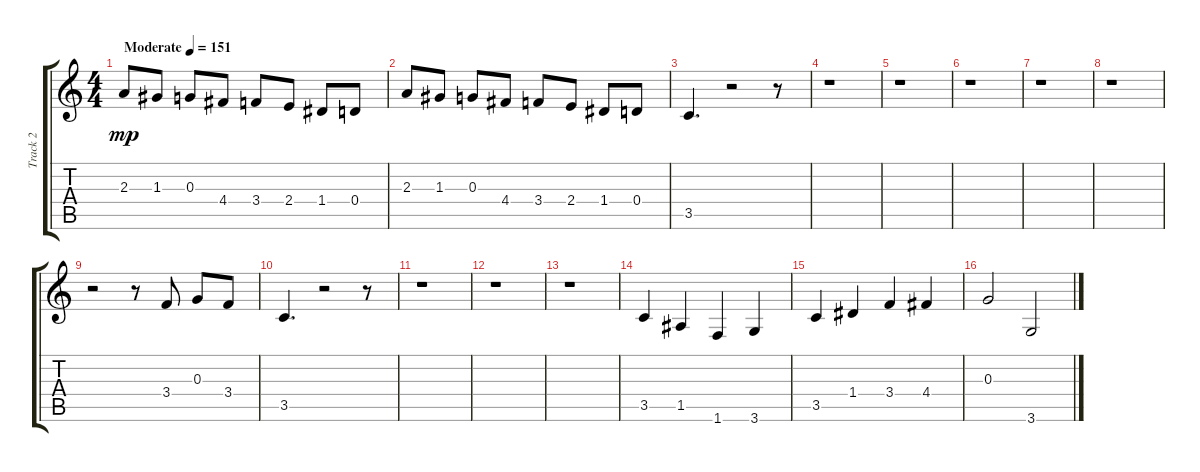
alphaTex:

\track ("Track 2" "Track 2") {instrument electricbassfinger}
\staff {score tabs}
\tuning (E4 B3 G3 D3 A2 E2) {hide}
\ts (4 4)
\tempo (151 "Moderate")
\clef g2
\ks c
2.3.8{dy mp instrument electricbassfinger} 1.3.8 0.3.8 4.4.8 3.4.8 2.4.8 1.4.8 0.4.8 |
2.3.8 1.3.8 0.3.8 4.4.8 3.4.8 2.4.8 1.4.8 0.4.8 |
3.5.4{d} r.2 r.8 |
r.1 |
r.1 |
r.1 |
r.1 |
r.1 |
r.2 r.8 3.4.8 0.3.8 3.4.8 |
3.5.4{d} r.2 r.8 |
r.1 |
r.1 |
r.1 |
3.5.4 1.5.4 1.6.4 3.6.4 |
3.5.4 1.4.4 3.4.4 4.4.4 |
0.3.2 3.6.2
